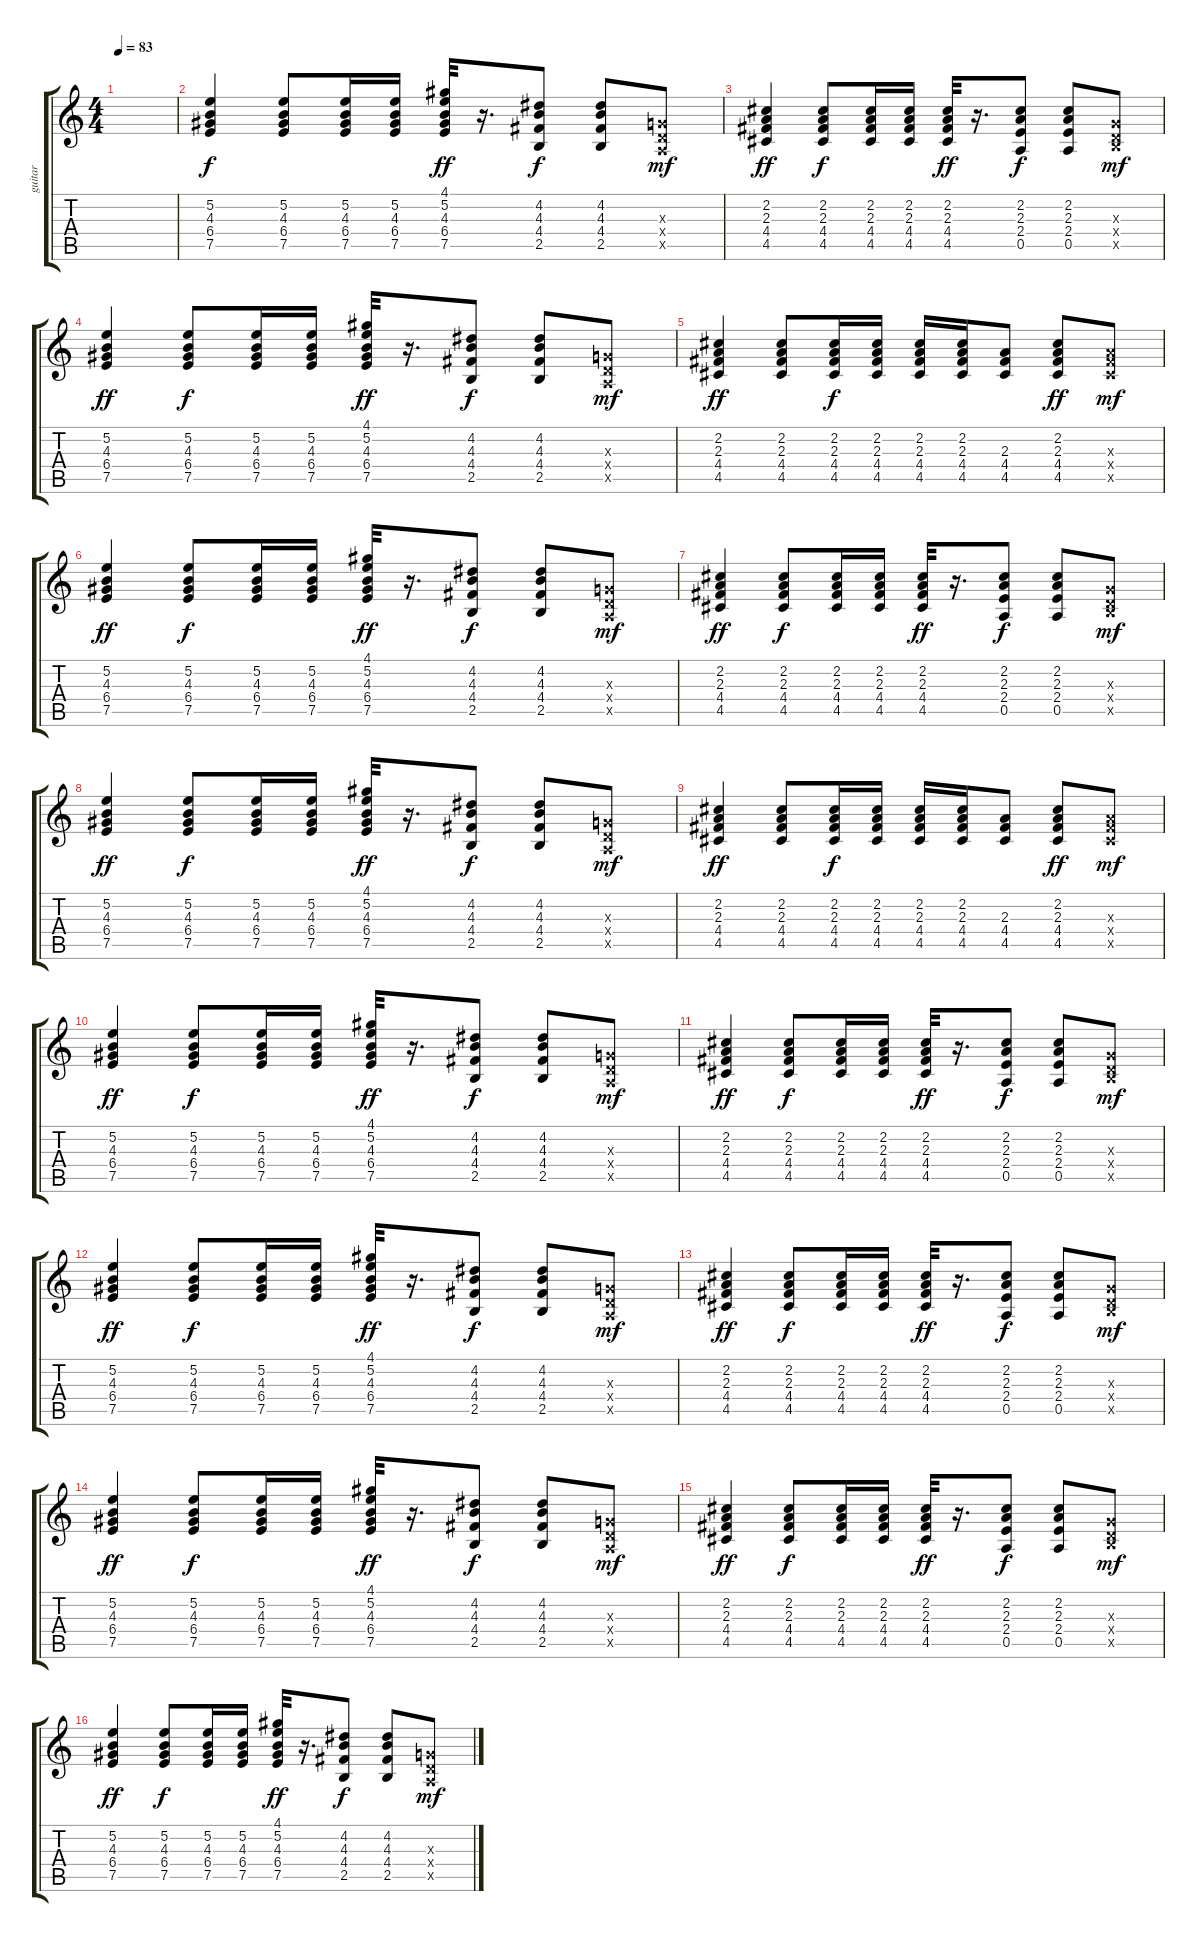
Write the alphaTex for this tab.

\track ("guitar" "guitar") {instrument electricguitarjazz}
\staff {score tabs}
\tuning (E4 B3 G3 D3 A2 E2) {hide}
\ts (4 4)
\tempo 83
\clef g2
\ks c
|
(5.2 4.3 6.4 7.5).4 (5.2 4.3 6.4 7.5).8{dy f} (5.2 4.3 6.4 7.5).16 (5.2 4.3 6.4 7.5).16 (4.1 5.2 4.3 6.4 7.5).32{dy ff} r.16{d} (4.2 4.3 4.4 2.5).8{dy f} (4.2 4.3 4.4 2.5).8 (0.3{x} 0.4{x} 0.5{x}).8{dy mf} |
(2.2 2.3 4.4 4.5).4{dy ff} (2.2 2.3 4.4 4.5).8{dy f} (2.2 2.3 4.4 4.5).16 (2.2 2.3 4.4 4.5).16 (2.2 2.3 4.4 4.5).32{dy ff} r.16{d} (2.2 2.3 2.4 0.5).8{dy f} (2.2 2.3 2.4 0.5).8 (0.3{x} 0.4{x} 2.5{x}).8{dy mf} |
(5.2 4.3 6.4 7.5).4{dy ff} (5.2 4.3 6.4 7.5).8{dy f} (5.2 4.3 6.4 7.5).16 (5.2 4.3 6.4 7.5).16 (4.1 5.2 4.3 6.4 7.5).32{dy ff} r.16{d} (4.2 4.3 4.4 2.5).8{dy f} (4.2 4.3 4.4 2.5).8 (0.3{x} 0.4{x} 0.5{x}).8{dy mf} |
(2.2 2.3 4.4 4.5).4{dy ff} (2.2 2.3 4.4 4.5).8 (2.2 2.3 4.4 4.5).16{dy f} (2.2 2.3 4.4 4.5).16 (2.2 2.3 4.4 4.5).16 (2.2 2.3 4.4 4.5).16 (2.3 4.4 4.5).8 (2.2 2.3 4.4 4.5).8{dy ff} (2.3{x} 4.4{x} 4.5{x}).8{dy mf} |
(5.2 4.3 6.4 7.5).4{dy ff} (5.2 4.3 6.4 7.5).8{dy f} (5.2 4.3 6.4 7.5).16 (5.2 4.3 6.4 7.5).16 (4.1 5.2 4.3 6.4 7.5).32{dy ff} r.16{d} (4.2 4.3 4.4 2.5).8{dy f} (4.2 4.3 4.4 2.5).8 (0.3{x} 0.4{x} 0.5{x}).8{dy mf} |
(2.2 2.3 4.4 4.5).4{dy ff} (2.2 2.3 4.4 4.5).8{dy f} (2.2 2.3 4.4 4.5).16 (2.2 2.3 4.4 4.5).16 (2.2 2.3 4.4 4.5).32{dy ff} r.16{d} (2.2 2.3 2.4 0.5).8{dy f} (2.2 2.3 2.4 0.5).8 (0.3{x} 0.4{x} 2.5{x}).8{dy mf} |
(5.2 4.3 6.4 7.5).4{dy ff} (5.2 4.3 6.4 7.5).8{dy f} (5.2 4.3 6.4 7.5).16 (5.2 4.3 6.4 7.5).16 (4.1 5.2 4.3 6.4 7.5).32{dy ff} r.16{d} (4.2 4.3 4.4 2.5).8{dy f} (4.2 4.3 4.4 2.5).8 (0.3{x} 0.4{x} 0.5{x}).8{dy mf} |
(2.2 2.3 4.4 4.5).4{dy ff} (2.2 2.3 4.4 4.5).8 (2.2 2.3 4.4 4.5).16{dy f} (2.2 2.3 4.4 4.5).16 (2.2 2.3 4.4 4.5).16 (2.2 2.3 4.4 4.5).16 (2.3 4.4 4.5).8 (2.2 2.3 4.4 4.5).8{dy ff} (2.3{x} 4.4{x} 4.5{x}).8{dy mf} |
(5.2 4.3 6.4 7.5).4{dy ff} (5.2 4.3 6.4 7.5).8{dy f} (5.2 4.3 6.4 7.5).16 (5.2 4.3 6.4 7.5).16 (4.1 5.2 4.3 6.4 7.5).32{dy ff} r.16{d} (4.2 4.3 4.4 2.5).8{dy f} (4.2 4.3 4.4 2.5).8 (0.3{x} 0.4{x} 0.5{x}).8{dy mf} |
(2.2 2.3 4.4 4.5).4{dy ff} (2.2 2.3 4.4 4.5).8{dy f} (2.2 2.3 4.4 4.5).16 (2.2 2.3 4.4 4.5).16 (2.2 2.3 4.4 4.5).32{dy ff} r.16{d} (2.2 2.3 2.4 0.5).8{dy f} (2.2 2.3 2.4 0.5).8 (0.3{x} 0.4{x} 2.5{x}).8{dy mf} |
(5.2 4.3 6.4 7.5).4{dy ff} (5.2 4.3 6.4 7.5).8{dy f} (5.2 4.3 6.4 7.5).16 (5.2 4.3 6.4 7.5).16 (4.1 5.2 4.3 6.4 7.5).32{dy ff} r.16{d} (4.2 4.3 4.4 2.5).8{dy f} (4.2 4.3 4.4 2.5).8 (0.3{x} 0.4{x} 0.5{x}).8{dy mf} |
(2.2 2.3 4.4 4.5).4{dy ff} (2.2 2.3 4.4 4.5).8{dy f} (2.2 2.3 4.4 4.5).16 (2.2 2.3 4.4 4.5).16 (2.2 2.3 4.4 4.5).32{dy ff} r.16{d} (2.2 2.3 2.4 0.5).8{dy f} (2.2 2.3 2.4 0.5).8 (0.3{x} 0.4{x} 2.5{x}).8{dy mf} |
(5.2 4.3 6.4 7.5).4{dy ff} (5.2 4.3 6.4 7.5).8{dy f} (5.2 4.3 6.4 7.5).16 (5.2 4.3 6.4 7.5).16 (4.1 5.2 4.3 6.4 7.5).32{dy ff} r.16{d} (4.2 4.3 4.4 2.5).8{dy f} (4.2 4.3 4.4 2.5).8 (0.3{x} 0.4{x} 0.5{x}).8{dy mf} |
(2.2 2.3 4.4 4.5).4{dy ff} (2.2 2.3 4.4 4.5).8{dy f} (2.2 2.3 4.4 4.5).16 (2.2 2.3 4.4 4.5).16 (2.2 2.3 4.4 4.5).32{dy ff} r.16{d} (2.2 2.3 2.4 0.5).8{dy f} (2.2 2.3 2.4 0.5).8 (0.3{x} 0.4{x} 2.5{x}).8{dy mf} |
(5.2 4.3 6.4 7.5).4{dy ff} (5.2 4.3 6.4 7.5).8{dy f} (5.2 4.3 6.4 7.5).16 (5.2 4.3 6.4 7.5).16 (4.1 5.2 4.3 6.4 7.5).32{dy ff} r.16{d} (4.2 4.3 4.4 2.5).8{dy f} (4.2 4.3 4.4 2.5).8 (0.3{x} 0.4{x} 0.5{x}).8{dy mf}
